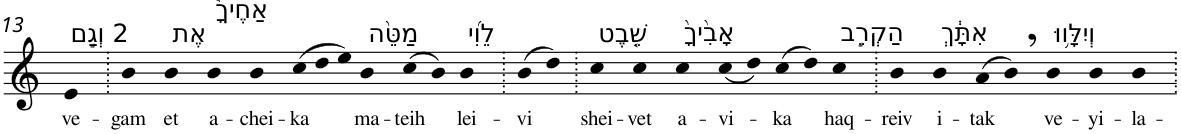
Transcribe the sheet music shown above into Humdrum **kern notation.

**kern	**text
*part1	*part1
*staff1	*staff1
*I"Piano	*
*I'Pno	*
!!LO:PB:g=z
*clefG2	*
*k[]	*
=13	=13
!LO:TX:a:t=2 וְגַ֣ם	!
!	!LO:LY:b
4e	ve-
=14.	=14.
!	!LO:LY:b
4b	-gam
!LO:TX:a:t=אֶת	!
!	!LO:LY:b
4b	et
!LO:TX:a:t=אַחֶיךָ֩	!
!	!LO:LY:b
4b	a-
!	!LO:LY:b
4b	-chei-
*Xtuplet	*
!	!LO:LY:b
(>12cc	-ka
12dd	.
12ee)	.
!LO:TX:a:t=מַטֵּ֨ה	!
!	!LO:LY:b
4b	ma-
!	!LO:LY:b
(>8cc	-teih
8b)	.
!LO:TX:a:t=לֵוִ֜י	!
!	!LO:LY:b
4b	lei-
=15.	=15.
!	!LO:LY:b
(>8b	-vi
8dd)	.
=16.	=16.
!LO:TX:a:t=שֵׁ֤בֶט	!
!	!LO:LY:b
4cc	shei-
!	!LO:LY:b
4cc	-vet
!LO:TX:a:t=אָבִ֙יךָ֙	!
!	!LO:LY:b
4cc	a-
!	!LO:LY:b
(<8cc	-vi-
8dd)	.
!	!LO:LY:b
(>8cc	-ka
8dd)	.
!LO:TX:a:t=הַקְרֵ֣ב	!
!	!LO:LY:b
4cc	haq-
=17.	=17.
!	!LO:LY:b
4b	-reiv
!LO:TX:a:t=אִתָּ֔ךְ	!
!	!LO:LY:b
4b	i-
!	!LO:LY:b
(>8a	-tak
8b,)	.
!LO:TX:a:t=וְיִלָּו֥וּ	!
!	!LO:LY:b
4b	ve-
!	!LO:LY:b
4b	-yi-
!	!LO:LY:b
4b	-la-
=.	=.
*-	*-
